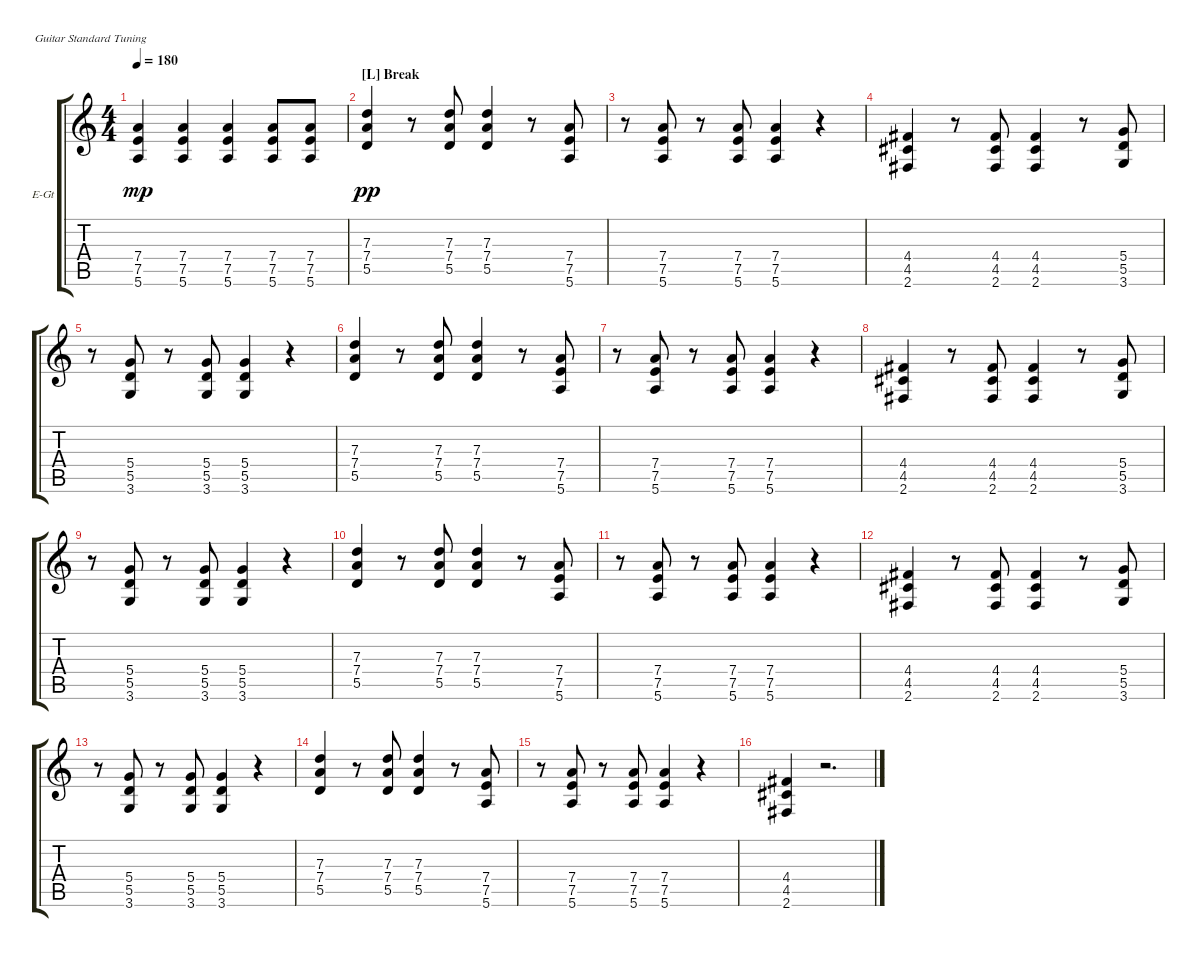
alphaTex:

\defaultSystemsLayout 4
\bracketExtendMode groupsimilarinstruments
\firstSystemTrackNameOrientation horizontal
\otherSystemsTrackNameOrientation horizontal
\track ("Rhythm Guitar" "E-Gt") {instrument overdrivenguitar}
\staff {score tabs}
\tuning (E4 B3 G3 D3 A2 E2)
\ts (4 4)
\tempo 180
\clef g2
\ks c
(5.6 7.5 7.4).4{dy mp} (7.4 7.5 5.6).4 (7.5 7.4 5.6).4 (7.4 7.5 5.6).8 (7.4 7.5 5.6).8 |
\section ("L" "Break ")
(5.5 7.4 7.3).4{dy pp} r.8 (5.5 7.4 7.3).8 (7.3 7.4 5.5).4 r.8 (5.6 7.5 7.4).8 |
r.8 (5.6 7.5 7.4).8 r.8 (5.6 7.5 7.4).8 (5.6 7.5 7.4).4 r.4 |
(4.5 4.4 2.6).4 r.8 (4.5 4.4 2.6).8 (4.4 4.5 2.6).4 r.8 (3.6 5.5 5.4).8 |
r.8 (3.6 5.5 5.4).8 r.8 (3.6 5.5 5.4).8 (3.6 5.5 5.4).4 r.4 |
(5.5 7.4 7.3).4 r.8 (5.5 7.4 7.3).8 (7.3 7.4 5.5).4 r.8 (5.6 7.5 7.4).8 |
r.8 (5.6 7.5 7.4).8 r.8 (5.6 7.5 7.4).8 (5.6 7.5 7.4).4 r.4 |
(4.5 4.4 2.6).4 r.8 (4.5 4.4 2.6).8 (4.4 4.5 2.6).4 r.8 (3.6 5.5 5.4).8 |
r.8 (3.6 5.5 5.4).8 r.8 (3.6 5.5 5.4).8 (3.6 5.5 5.4).4 r.4 |
(5.5 7.4 7.3).4 r.8 (5.5 7.4 7.3).8 (7.3 7.4 5.5).4 r.8 (5.6 7.5 7.4).8 |
r.8 (5.6 7.5 7.4).8 r.8 (5.6 7.5 7.4).8 (5.6 7.5 7.4).4 r.4 |
(4.5 4.4 2.6).4 r.8 (4.5 4.4 2.6).8 (4.4 4.5 2.6).4 r.8 (3.6 5.5 5.4).8 |
r.8 (3.6 5.5 5.4).8 r.8 (3.6 5.5 5.4).8 (3.6 5.5 5.4).4 r.4 |
(5.5 7.4 7.3).4 r.8 (5.5 7.4 7.3).8 (7.3 7.4 5.5).4 r.8 (5.6 7.5 7.4).8 |
r.8 (5.6 7.5 7.4).8 r.8 (5.6 7.5 7.4).8 (5.6 7.5 7.4).4 r.4 |
(4.5 4.4 2.6).4 r.2{d}
